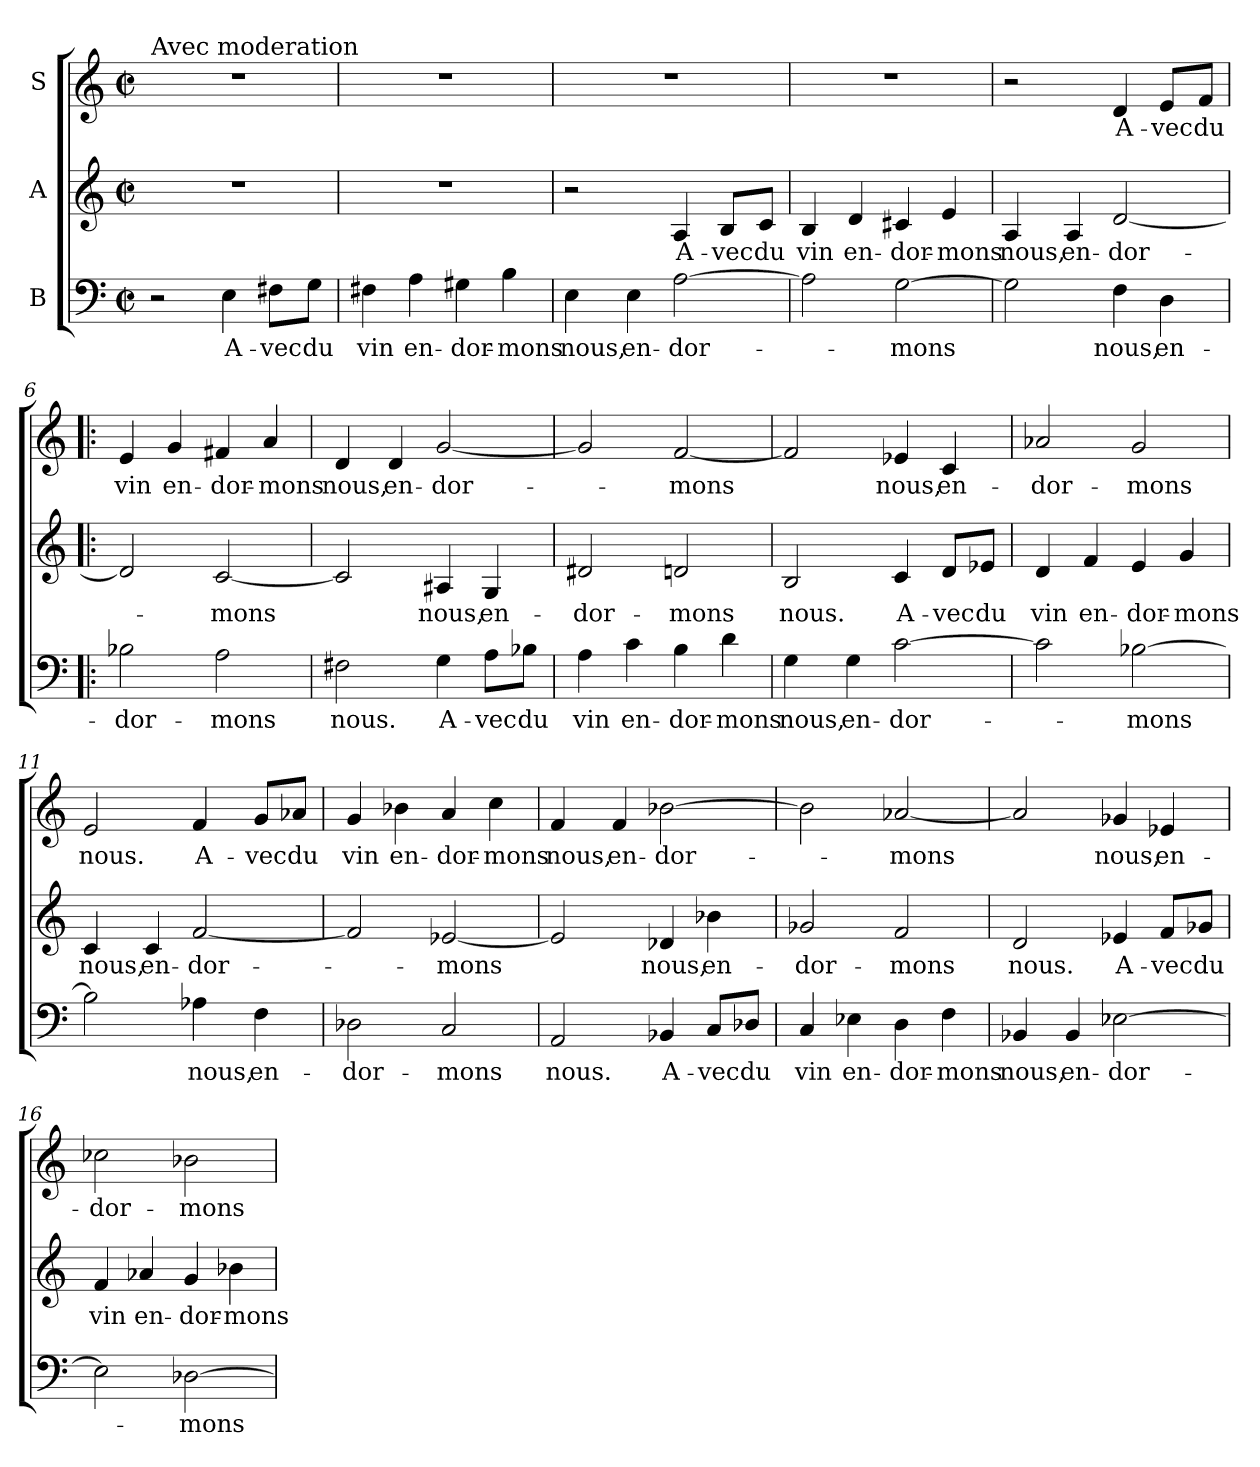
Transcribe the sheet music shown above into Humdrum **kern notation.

**kern	**text	**kern	**text	**kern	**text
*part3	*part3	*part2	*part2	*part1	*part1
*staff3	*staff3	*staff2	*staff2	*staff1	*staff1
*I"B	*	*I"A	*	*I"S	*
*clefF4	*	*clefG2	*	*clefG2	*
*k[]	*	*k[]	*	*k[]	*
*C:	*	*C:	*	*C:	*
*M2/2	*	*M2/2	*	*M2/2	*
*met(c|)	*	*met(c|)	*	*met(c|)	*
=1	=1	=1	=1	=1	=1
!	!	!	!	!LO:TX:a:t=Avec moderation	!
2r	.	1r	.	1r	.
4E\	A-	.	.	.	.
8F#X\L	-vec	.	.	.	.
8G\J	du	.	.	.	.
=2	=2	=2	=2	=2	=2
4F#X\	vin	1r	.	1r	.
4A\	en-	.	.	.	.
4G#X\	-dor-	.	.	.	.
4B\	-mons	.	.	.	.
=3	=3	=3	=3	=3	=3
4E\	nous,	2r	.	1r	.
4E\	en-	.	.	.	.
[2A\	-dor-	4A/	A-	.	.
.	.	8B/L	-vec	.	.
.	.	8c/J	du	.	.
=4	=4	=4	=4	=4	=4
2A\]	.	4B/	vin	1r	.
.	.	4d/	en-	.	.
[2G\	-mons	4c#X/	-dor-	.	.
.	.	4e/	-mons	.	.
=5	=5	=5	=5	=5	=5
2G\]	.	4A/	nous,	2r	.
.	.	4A/	en-	.	.
4F\	nous,	[2d/	-dor-	4d/	A-
4D\	en-	.	.	8e/L	-vec
.	.	.	.	8f/J	du
!!LO:LB:g=z
=6!|:	=6!|:	=6!|:	=6!|:	=6!|:	=6!|:
2B-X\	-dor-	2d/]	.	4e/	vin
.	.	.	.	4g/	en-
2A\	-mons	[2c/	-mons	4f#X/	-dor-
.	.	.	.	4a/	-mons
=7	=7	=7	=7	=7	=7
2F#X\	nous.	2c/]	.	4d/	nous,
.	.	.	.	4d/	en-
4G\	A-	4A#X/	nous,	[2g/	-dor-
8A\L	-vec	4G/	en-	.	.
8B-X\J	du	.	.	.	.
=8	=8	=8	=8	=8	=8
4A\	vin	2d#X/	-dor-	2g/]	.
4c\	en-	.	.	.	.
4B\	-dor-	2dn/	-mons	[2f/	-mons
4d\	-mons	.	.	.	.
=9	=9	=9	=9	=9	=9
4G\	nous,	2B/	nous.	2f/]	.
4G\	en-	.	.	.	.
[2c\	-dor-	4c/	A-	4e-X/	nous,
.	.	8d/L	-vec	4c/	en-
.	.	8e-X/J	du	.	.
=10	=10	=10	=10	=10	=10
2c\]	.	4d/	vin	2a-X/	-dor-
.	.	4f/	en-	.	.
[2B-X\	-mons	4e/	-dor-	2g/	-mons
.	.	4g/	-mons	.	.
!!LO:LB:g=z
=11	=11	=11	=11	=11	=11
2B-\]	.	4c/	nous,	2e/	nous.
.	.	4c/	en-	.	.
4A-X\	nous,	[2f/	-dor-	4f/	A-
4F\	en-	.	.	8g/L	-vec
.	.	.	.	8a-X/J	du
=12	=12	=12	=12	=12	=12
2D-X\	-dor-	2f/]	.	4g/	vin
.	.	.	.	4b-X\	en-
2C/	-mons	[2e-X/	-mons	4a/	-dor-
.	.	.	.	4cc\	-mons
=13	=13	=13	=13	=13	=13
2AA/	nous.	2e-/]	.	4f/	nous,
.	.	.	.	4f/	en-
4BB-X/	A-	4d-X/	nous,	[2b-X\	-dor-
8C/L	-vec	4b-X\	en-	.	.
8D-X/J	du	.	.	.	.
=14	=14	=14	=14	=14	=14
4C/	vin	2g-X/	-dor-	2b-\]	.
4E-X\	en-	.	.	.	.
4D\	-dor-	2f/	-mons	[2a-X/	-mons
4F\	-mons	.	.	.	.
!!LO:PB:g=z
=15	=15	=15	=15	=15	=15
4BB-X/	nous,	2d/	nous.	2a-/]	.
4BB-/	en-	.	.	.	.
[2E-X\	-dor-	4e-X/	A-	4g-X/	nous,
.	.	8f/L	-vec	4e-X/	en-
.	.	8g-X/J	du	.	.
=16	=16	=16	=16	=16	=16
2E-\]	.	4f/	vin	2cc-X\	-dor-
.	.	4a-X/	en-	.	.
[2D-X\	-mons	4g/	-dor-	2b-X\	-mons
.	.	4b-X\	-mons	.	.
=	=	=	=	=	=
*-	*-	*-	*-	*-	*-
